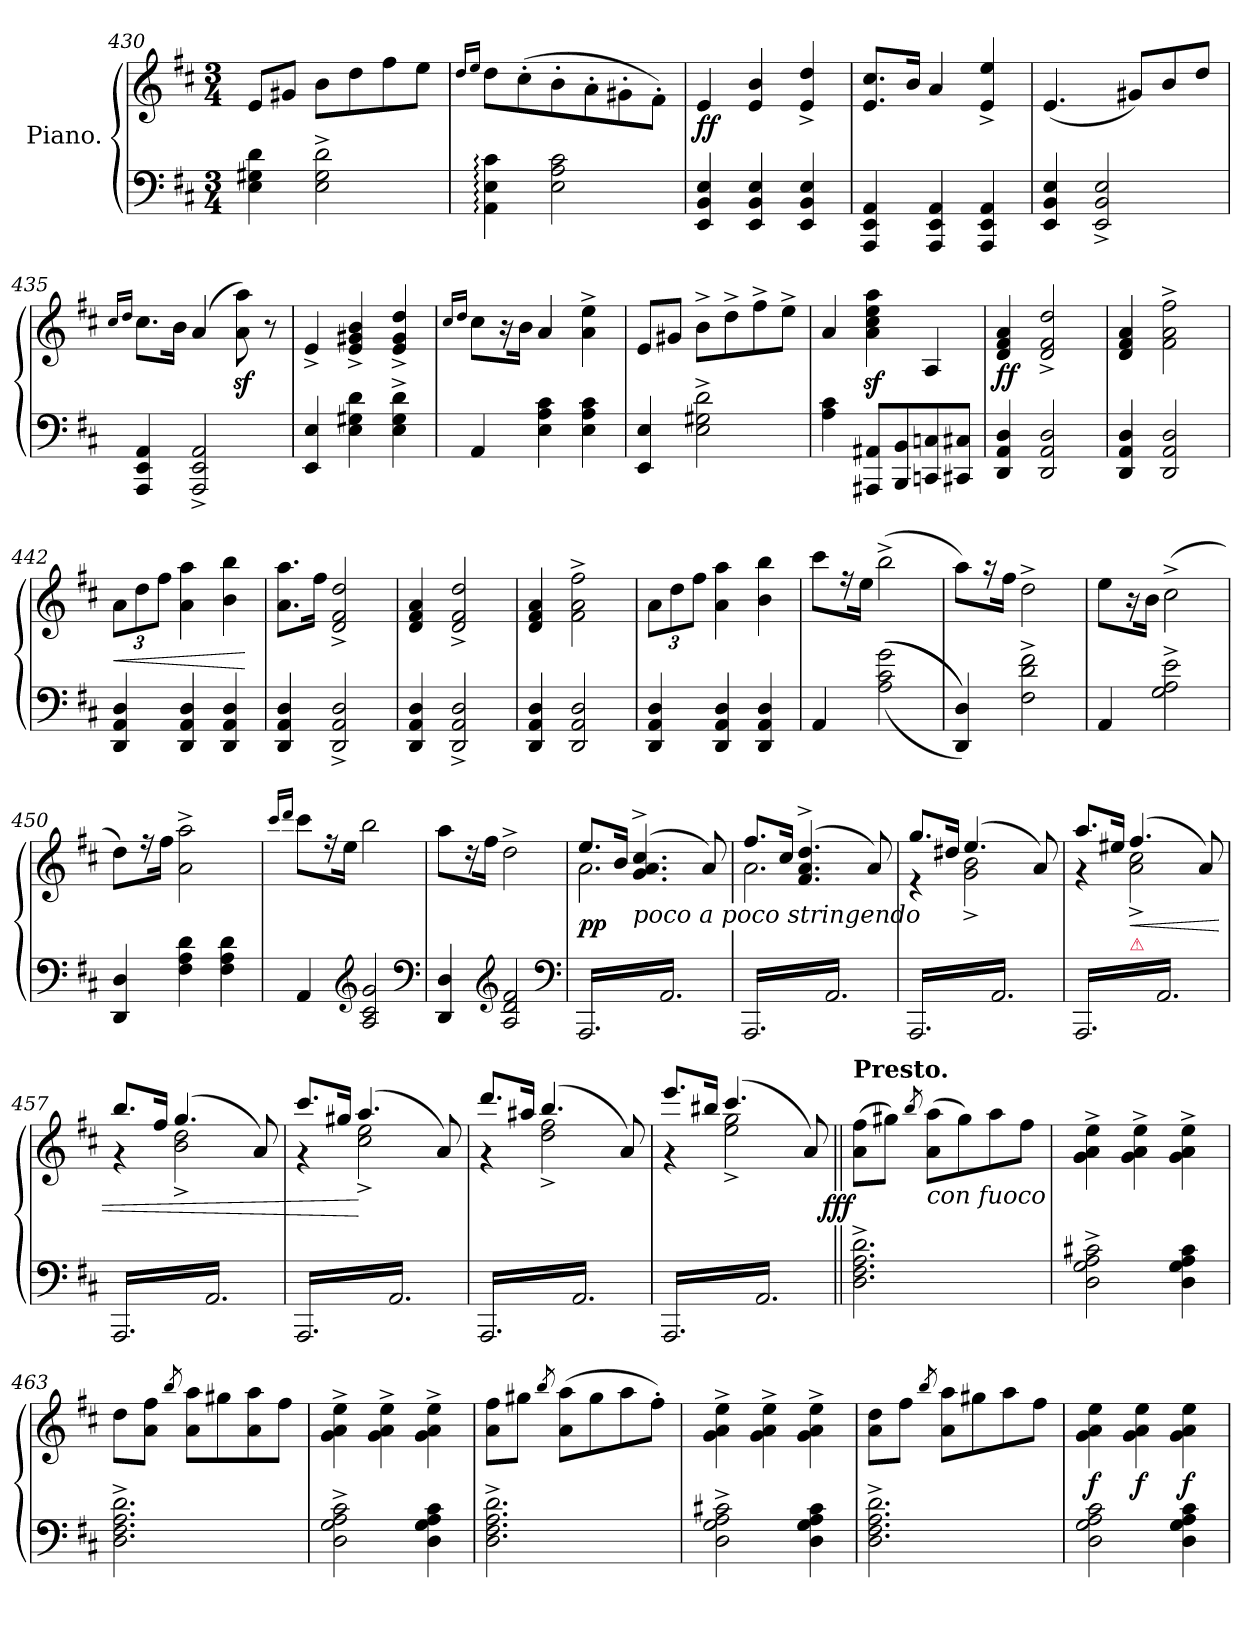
**kern	**kern	**dynam
*part2	*part1	*part1
*staff2	*staff1	*staff1
*I"Piano.	*I"Piano.	*
*clefF4	*clefG2	*
*k[f#c#]	*k[f#c#]	*
*M3/4	*M3/4	*
=430	=430	=430
4E\ 4G#X\ 4d\	8e/L	.
.	8g#X/J	.
2E^>\ 2G#^>\ 2d^>\	8b\L	.
.	8dd\	.
.	8ff#\	.
.	8ee\J	.
=431	=431	=431
.	16qqdd/LL	.
.	16qqee/JJ	.
4AA:\ 4E:\ 4c#:\	8dd\L	.
.	(>8cc#'>\	.
2E\ 2A\ 2c#\	8b'>\	.
.	8a'>\	.
.	8g#X'>\	.
.	8f#'>\J)	.
=432	=432	=432
4EE/ 4BB/ 4E/	4e/	ff
4EE/ 4BB/ 4E/	4e/ 4b/	.
4EE/ 4BB/ 4E/	4e^</ 4dd^</	.
=433	=433	=433
4AAA/ 4EE/ 4AA/	8.e/ 8.cc#/L	.
.	16b/Jk	.
4AAA/ 4EE/ 4AA/	4a/	.
4AAA/ 4EE/ 4AA/	4e^</ 4ee^</	.
=434	=434	=434
4EE/ 4BB/ 4E/	(<4.e/	.
2EE^>/ 2BB^>/ 2E^>/	.	.
.	8g#X/L)	.
.	8b/	.
.	8dd/J	.
=435	=435	=435
.	16qqcc#/LL	.
.	16qqdd/JJ	.
4AAA/ 4EE/ 4AA/	8.cc#\L	.
.	16b\Jk	.
2AAA^>/ 2EE^>/ 2AA^>/	(>4a/	.
.	8az\ 8aaz\)	.
.	8r	.
=436	=436	=436
4EE/ 4E/	4e^>/	.
4E\ 4G#X\ 4d\	4e^>/ 4g#X^>/ 4b^>/	.
4E^>\ 4G#^>\ 4d^>\	4e^>/ 4g#^>/ 4dd^>/	.
=437	=437	=437
.	16qqcc#/LL	.
.	16qqdd/JJ	.
4AA/	8cc#\L	.
.	16r	.
.	16b\Jk	.
4E\ 4A\ 4c#\	4a/	.
4E\ 4A\ 4c#\	4a^>\ 4ee^>\	.
=438	=438	=438
4EE/ 4E/	8e/L	.
.	8g#X/J	.
2E^<\ 2G#X^<\ 2d^<\	8b^>\L	.
.	8dd^>\	.
.	8ff#^>\	.
.	8ee^>\J	.
=439	=439	=439
4A\ 4c#\	4a/	.
8AAA#X/ 8AA#X/L	4az\ 4cc#z\ 4eez\ 4aaz\	.
8BBB/ 8BB/	.	.
8CCn/ 8Cn/	4A/	.
8CC#X/ 8C#X/J	.	.
=440	=440	=440
4DD/ 4AA/ 4D/	4d/ 4f#/ 4a/	ff
2DD/ 2AA/ 2D/	2d^>/ 2f#^>/ 2dd^>/	.
=441	=441	=441
4DD/ 4AA/ 4D/	4d/ 4f#/ 4a/	.
2DD/ 2AA/ 2D/	2f#^>\ 2a^>\ 2ff#^>\	.
=442	=442	=442
!	!	!LO:HP:b
4DD/ 4AA/ 4D/	12a\L	<
.	12dd\	.
.	12ff#\J	.
4DD/ 4AA/ 4D/	4a\ 4aa\	.
4DD/ 4AA/ 4D/	4b\ 4bb\	.
.	.	[
=443	=443	=443
4DD/ 4AA/ 4D/	8.a\ 8.aa\L	.
.	16ff#\Jk	.
2DD^</ 2AA^</ 2D^</	2d^>/ 2f#^>/ 2dd^>/	.
=444	=444	=444
4DD/ 4AA/ 4D/	4d/ 4f#/ 4a/	.
2DD^</ 2AA^</ 2D^</	2d^>/ 2f#^>/ 2dd^>/	.
=445	=445	=445
4DD/ 4AA/ 4D/	4d/ 4f#/ 4a/	.
2DD/ 2AA/ 2D/	2f#^>\ 2a^>\ 2ff#^>\	.
=446	=446	=446
4DD/ 4AA/ 4D/	12a\L	.
.	12dd\	.
.	12ff#\J	.
4DD/ 4AA/ 4D/	4a\ 4aa\	.
4DD/ 4AA/ 4D/	4b\ 4bb\	.
=447	=447	=447
4AA/	8ccc#\L	.
.	16r	.
.	16ee\Jk	.
(>(>(<2A\ 2c#\ 2g\	(>2bb^>\	.
=448	=448	=448
4DD/ 4D/)))	8aa\L)	.
.	16r	.
.	16ff#\Jk	.
2F#^<\ 2d^<\ 2f#^<\	2dd^>\	.
=449	=449	=449
4AA/	8ee\L	.
.	16r	.
.	16b\Jk	.
2G^<\ 2A^<\ 2e^<\	(>2cc#^>\	.
=450	=450	=450
4DD/ 4D/	8dd\L)	.
.	16r	.
.	16ff#\Jk	.
4F#\ 4A\ 4d\	2a^>\ 2aa^>\	.
4F#\ 4A\ 4d\	.	.
=451	=451	=451
.	16qqccc#/LL	.
.	16qqddd/JJ	.
4AA/	8ccc#\L	.
.	16r	.
.	16ee\Jk	.
*clefG2	*	*
2A/ 2c#/ 2g/	2bb\	.
*clefF4	*	*
=452	=452	=452
4DD/ 4D/	8aa\L	.
.	16rdd	.
.	16ff#\Jk	.
*clefG2	*	*
2A/ 2d/ 2f#/	2dd^>\	.
*clefF4	*	*
=453	=453	=453
*	*^	*
*tremolo	*	*	*
16AAA/LL	8.ee/L	2.a\	pp
16AA/	.	.	.
16AAA/	.	.	.
16AA/	16b/Jk	.	.
!	!LO:TX:b:i:t=poco  a   poco stringendo	!	!
16AAA/	(>4.g^>/ 4.a^>/ 4.cc#^>/	.	.
16AA/	.	.	.
16AAA/	.	.	.
16AA/	.	.	.
16AAA/	.	.	.
16AA/	.	.	.
16AAA/	8a/)	.	.
16AA/JJ	.	.	.
=454	=454	=454	=454
16AAA/LL	8.ff#/L	2.a\	.
16AA/	.	.	.
16AAA/	.	.	.
16AA/	16cc#/Jk	.	.
16AAA/	(>4.f#^>/ 4.a^>/ 4.dd^>/	.	.
16AA/	.	.	.
16AAA/	.	.	.
16AA/	.	.	.
16AAA/	.	.	.
16AA/	.	.	.
16AAA/	8a/)	.	.
16AA/JJ	.	.	.
=455	=455	=455	=455
16AAA/LL	8.gg/L	4r	.
16AA/	.	.	.
16AAA/	.	.	.
16AA/	16dd#X/Jk	.	.
16AAA/	(>4.ee/	2g^<\ 2b^<\	.
16AA/	.	.	.
16AAA/	.	.	.
16AA/	.	.	.
16AAA/	.	.	.
16AA/	.	.	.
16AAA/	8a/)	.	.
16AA/JJ	.	.	.
=456	=456	=456	=456
16AAA/LL	8.aa/L	4r	.
16AA/	.	.	.
16AAA/	.	.	.
16AA/	16ee#X/Jk	.	.
!	!LO:TX:b:color=crimson:t=⚠	!	!
!	!	!	!LO:HP:b
16AAA/	(>4.ff#/	2a^<\ 2cc#^<\	<
16AA/	.	.	.
16AAA/	.	.	.
16AA/	.	.	.
16AAA/	.	.	.
16AA/	.	.	.
16AAA/	8a/)	.	.
16AA/JJ	.	.	.
=457	=457	=457	=457
16AAA/LL	8.bb/L	4r	.
16AA/	.	.	.
16AAA/	.	.	.
16AA/	16ff#/Jk	.	.
16AAA/	(>4.gg/	2b^<\ 2dd^<\	.
16AA/	.	.	.
16AAA/	.	.	.
16AA/	.	.	.
16AAA/	.	.	.
16AA/	.	.	.
16AAA/	8a/)	.	.
16AA/JJ	.	.	.
=458	=458	=458	=458
16AAA/LL	8.ccc#/L	4r	.
16AA/	.	.	.
16AAA/	.	.	.
16AA/	16gg#X/Jk	.	.
16AAA/	(>4.aa/	2cc#^<\ 2ee^<\	[
16AA/	.	.	.
16AAA/	.	.	.
16AA/	.	.	.
16AAA/	.	.	.
16AA/	.	.	.
16AAA/	8a/)	.	.
16AA/JJ	.	.	.
=459	=459	=459	=459
16AAA/LL	8.ddd/L	4r	.
16AA/	.	.	.
16AAA/	.	.	.
16AA/	16aa#X/Jk	.	.
16AAA/	(>4.bb/	2dd^<\ 2ff#^<\	.
16AA/	.	.	.
16AAA/	.	.	.
16AA/	.	.	.
16AAA/	.	.	.
16AA/	.	.	.
16AAA/	8a/)	.	.
16AA/JJ	.	.	.
=460	=460	=460	=460
16AAA/LL	8.eee/L	4r	.
16AA/	.	.	.
16AAA/	.	.	.
16AA/	16bb#X/Jk	.	.
16AAA/	(>4.ccc#/	2ee^<\ 2gg^<\	.
16AA/	.	.	.
16AAA/	.	.	.
16AA/	.	.	.
16AAA/	.	.	.
16AA/	.	.	.
16AAA/	8a/)	.	.
16AA/JJ	.	.	.
*Xtremolo	*	*	*
*	*v	*v	*
=461||	=461||	=461||
!	!LO:TX:a:B:t=Presto.	!
!	!	!LO:DY:rj
2.D^>\ 2.F#^>\ 2.A^>\ 2.d^>\	(>8a\ 8ff#\L	fff
.	.	.
.	8gg#X\J)	.
.	.	.
.	8qbb/	.
!	!LO:TX:b:i:t=con fuoco	!
.	(8a\ 8aa\L	.
.	.	.
.	8gg#\)	.
.	8aa\	.
.	8ff#\J	.
=462	=462	=462
2D^>\ 2G^>\ 2A^>\ 2c#X^>\	4g^>\ 4a^>\ 4ee^>\	.
.	4g^>\ 4a^>\ 4ee^>\	.
4D\ 4G\ 4A\ 4c#\	4g^>\ 4a^>\ 4ee^>\	.
=463	=463	=463
2.D^>\ 2.F#^>\ 2.A^>\ 2.d^>\	8dd\L	.
.	8a\ 8ff#\J	.
.	8qbb/	.
.	8a\ 8aa\L	.
.	8gg#X\	.
.	8a\ 8aa\	.
.	8ff#\J	.
=464	=464	=464
2D^>\ 2G^>\ 2A^>\ 2c#^>\	4g^>\ 4a^>\ 4ee^>\	.
.	4g^>\ 4a^>\ 4ee^>\	.
4D\ 4G\ 4A\ 4c#\	4g^>\ 4a^>\ 4ee^>\	.
=465	=465	=465
2.D^>\ 2.F#^>\ 2.A^>\ 2.d^>\	8a\ 8ff#\L	.
.	8gg#X\J	.
.	8qbb/	.
.	(>8a\ 8aa\L	.
.	8gg#\	.
.	8aa\	.
.	8ff#'>\J)	.
=466	=466	=466
2D^>\ 2G^>\ 2A^>\ 2c#X^>\	4g^>\ 4a^>\ 4ee^>\	.
.	4g^>\ 4a^>\ 4ee^>\	.
4D\ 4G\ 4A\ 4c#\	4g^>\ 4a^>\ 4ee^>\	.
=467	=467	=467
2.D^>\ 2.F#^>\ 2.A^>\ 2.d^>\	8a\ 8dd\L	.
.	8ff#\J	.
.	8qbb/	.
.	8a\ 8aa\L	.
.	8gg#X\	.
.	8aa\	.
.	8ff#\J	.
=468	=468	=468
2D\ 2G\ 2A\ 2c#\	4g\ 4a\ 4ee\	f
.	4g\ 4a\ 4ee\	f
4D\ 4G\ 4A\ 4c#\	4g\ 4a\ 4ee\	f
=	=	=
*-	*-	*-
